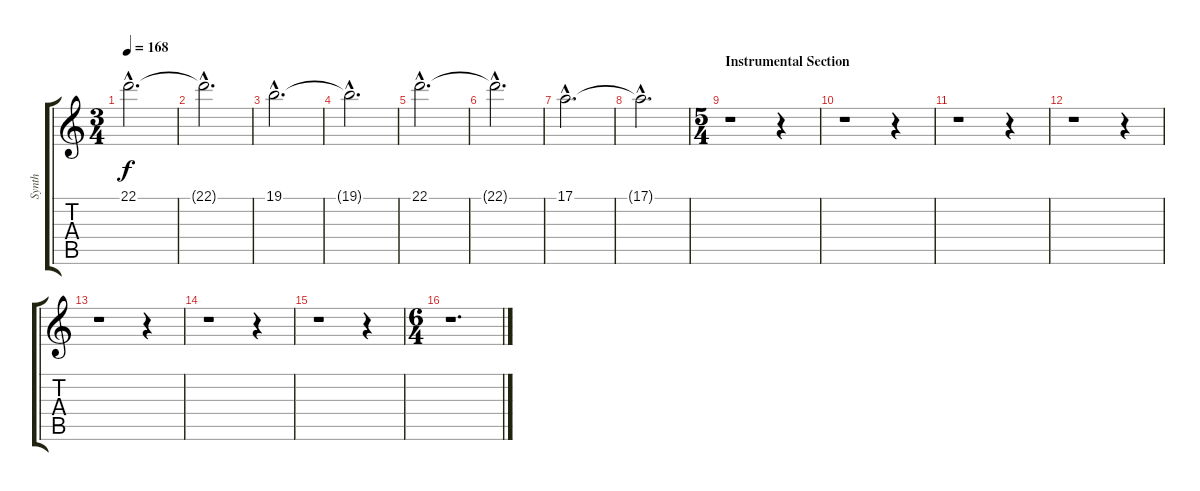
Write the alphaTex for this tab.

\track ("Synth" "Synth") {instrument stringensemble1}
\staff {score tabs}
\tuning (E4 B3 G3 D3 A2 E2) {hide}
\ts (3 4)
\tempo 168
\clef g2
\ks c
22.1{hac}.2{d dy f} |
22.1{hac t}.2{d} |
19.1{hac}.2{d} |
19.1{hac t}.2{d} |
22.1{hac}.2{d} |
22.1{hac t}.2{d} |
17.1{hac}.2{d} |
17.1{hac t}.2{d} |
\ts (5 4)
\section ("" "Instrumental Section")
r.1 r.4 |
r.1 r.4 |
r.1 r.4 |
r.1 r.4 |
r.1 r.4 |
r.1 r.4 |
r.1 r.4 |
\ts (6 4)
r.1{d}
